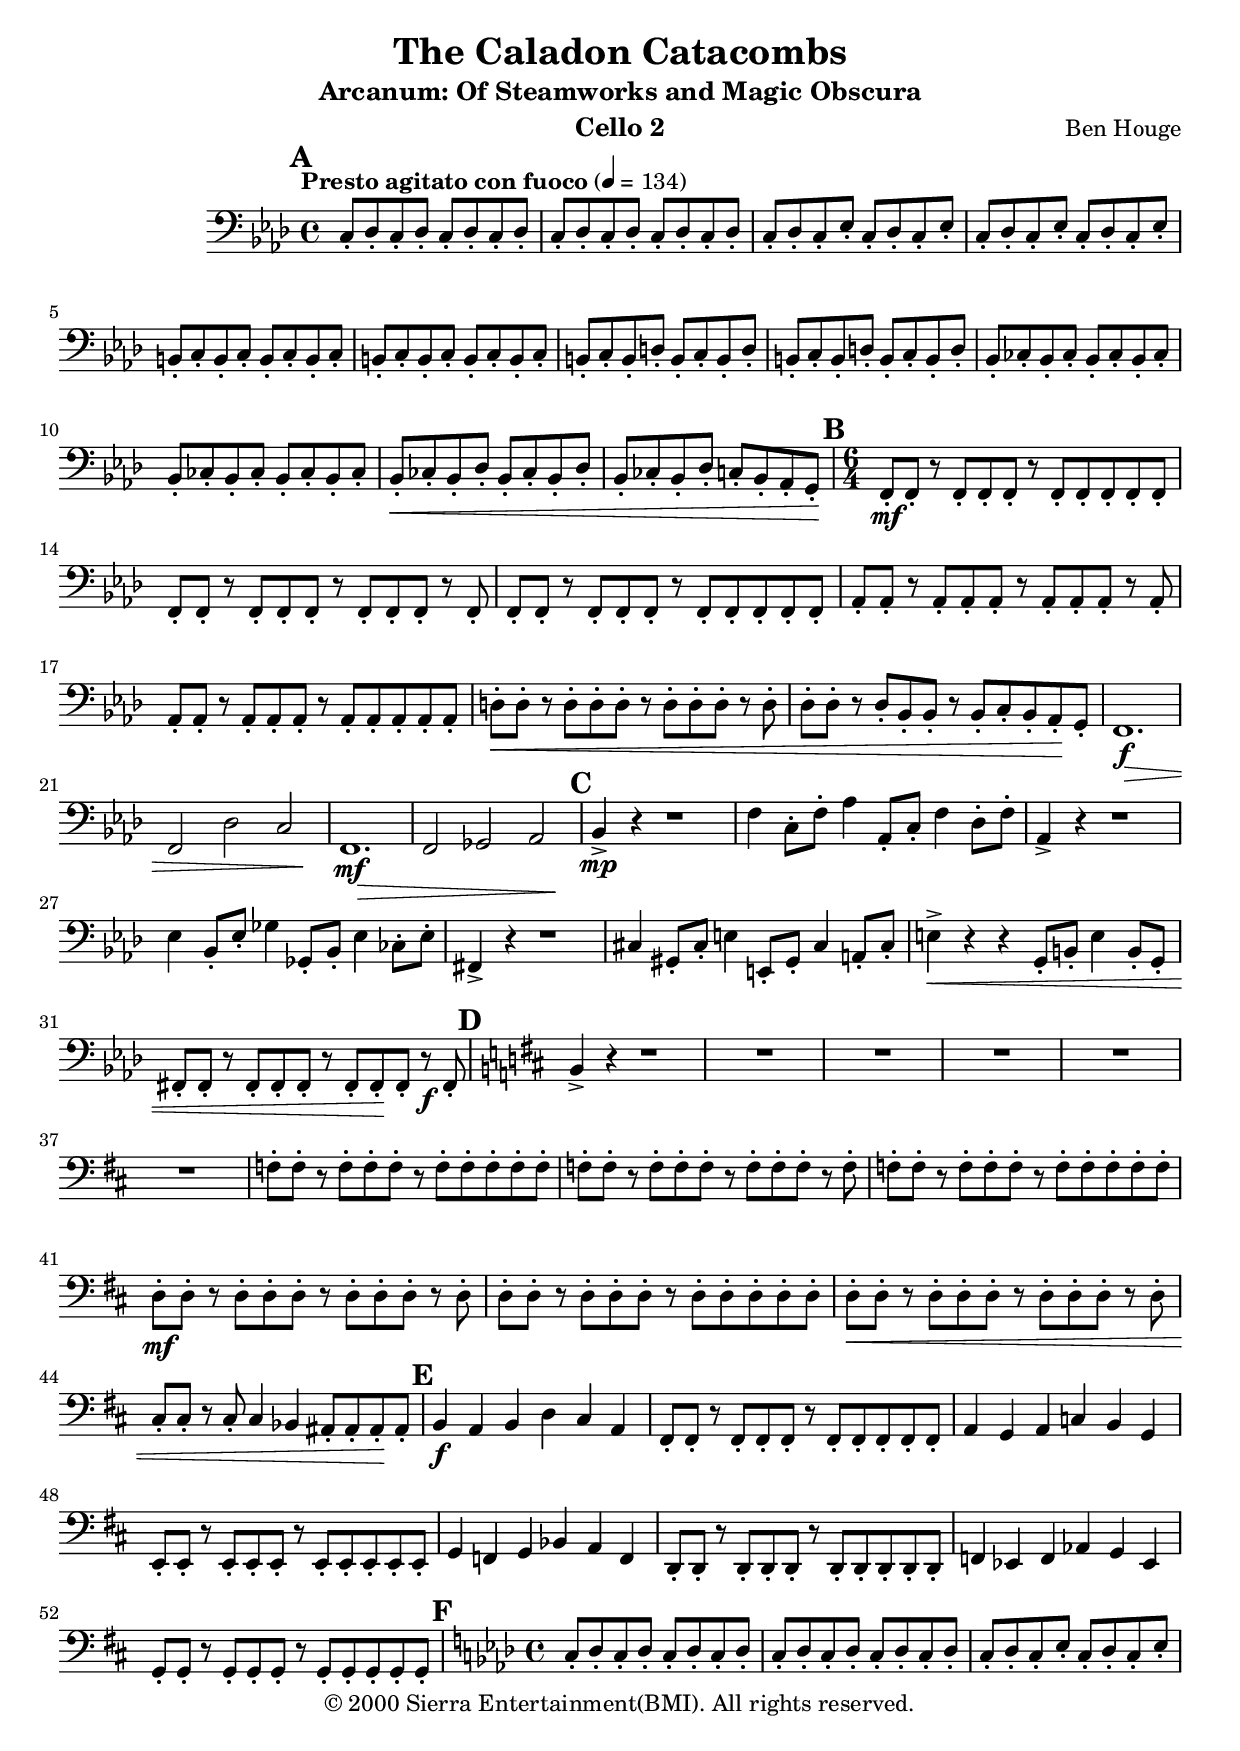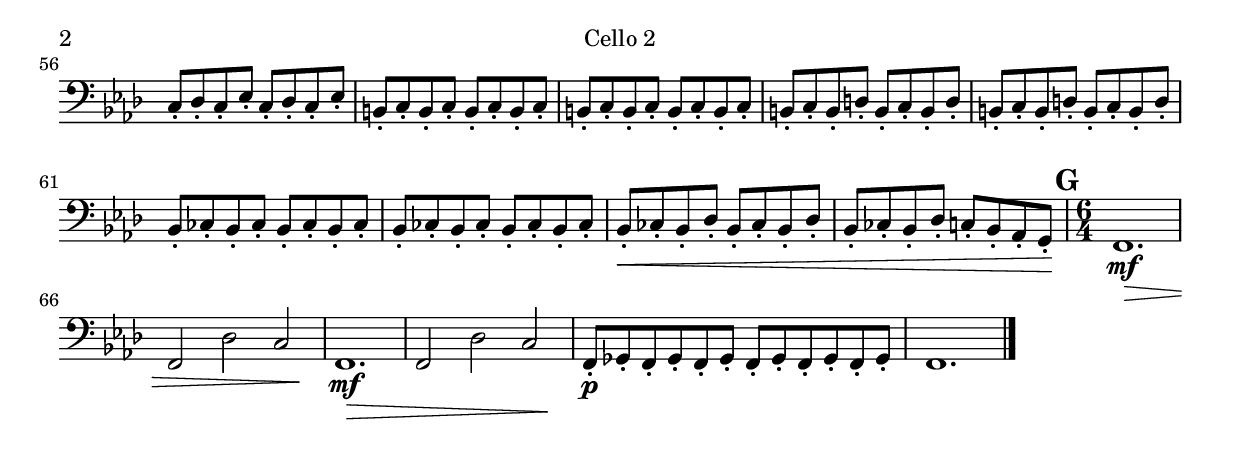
\include "src/header.ly"
\include "src/settings.ly"
celloTwo = \relative c {

  \defaultTempo
  \aTime
  \aKey
  \clef bass

  \tag #'part { \mark \default }

  \repeat unfold 2 {\repeat unfold 4 {c8-. des8-.}}
  \repeat unfold 2 {\repeat unfold 2 {c8-. des8-. c8-. es8-.}}

  \repeat unfold 2 {\repeat unfold 4 {h8-. c8-.}}
  \repeat unfold 2 {\repeat unfold 2 {h8-. c8-. h8-. d8-.}}
  
  \repeat unfold 2 {\repeat unfold 4 {b8-. ces8-.}}
  b8-.\< ces8-. b8-. des8-. b8-. ces8-. b8-. des8-.
  b8-. ces8-. b8-. des8-. c8-. b8-. as8-. g8-.\!

  \tag #'part { \mark \default }
  \bTime

  f8-.\mf f-. r f-. f-. f-. r f-. f-. f-. f-. f-.
  f8-. f-. r f-. f-. f-. r f-. f-. f-. r f-.
  f8-. f-. r f-. f-. f-. r f-. f-. f-. f-. f-.
  as8-. as-. r as-. as-. as-. r as-. as-. as-. r as-.
  as8-. as-. r as-. as-. as-. r as-. as-. as-. as-. as-.

  d8-.\< d-. r d-. d-. d-. r d-. d-. d-. r d-.
  des8-. des-. r des-. b-. b-. r b-. c-. b-. as-.\! g-.

  << f1.\f {s4 s1\> s4} >>
  << {f2 des'2 c2} {s1 s4 s4\!} >>
  << f,1.\mf {s4. s1\> s8} >>
  << {f2 ges2 as2} {s1 s4 s4\!}>>

  \tag #'part { \mark \default }

  b4->\mp r4 r1
  f'4 c8-. f8-. as4 as,8-. c8-. f4 des8-. f8-.
  as,4-> r4 r1
  es'4 b8-. es8-. ges4 ges,8-. b8-. es4 ces8-. es8-.
  fis,4-> r4 r1
  cis'4 gis8-. cis8-. e4 e,8-. gis8-. cis4 a8-. cis-.
  e4->\< r4 r4 g,8-. h8-. e4 h8-. g8-.
  fis8-. fis-. r fis-. fis-. fis-. r fis-. fis-.\! fis-. r\f fis-.

  \tag #'part {\mark \default}
  \bKey

  h4-> r4 r1
  R1.*5

  f'8-. f-. r f-. f-. f-. r f-. f-. f-. f-. f-.
  f8-. f-. r f-. f-. f-. r f-. f-. f-. r f-.
  f8-. f-. r f-. f-. f-. r f-. f-. f-. f-. f-.
  d8-.\mf d-. r d-. d-. d-. r d-. d-. d-. r d-.
  d8-. d-. r d-. d-. d-. r d-. d-. d-. d-. d-.
  d8-.\< d-. r d-. d-. d-. r d-. d-. d-. r d-.
  cis8-. cis8-. r8 cis8-. cis4 b4 ais8-. ais8-. ais8-.\! ais8-.

  \tag #'part {\mark \default}

  h4\f a h d cis a
  fis8-. fis-. r fis-. fis-. fis-. r fis-. fis-. fis-. fis-. fis-.
  a4 g a c h g
  e8-. e-. r e-. e-. e-. r e-. e-. e-. e-. e-.
  g4 f g b a f
  d8-. d-. r d-. d-. d-. r d-. d-. d-. d-. d-.
  f4 es f as g es
  g8-. g-. r g-. g-. g-. r g-. g-. g-. g-. g-.

  \tag #'part {\mark \default}
  \aKey
  \aTime

  \repeat unfold 2 {\repeat unfold 4 {c8-. des8-.}}
  \repeat unfold 2 {\repeat unfold 2 {c8-. des8-. c8-. es8-.}}

  \repeat unfold 2 {\repeat unfold 4 {h8-. c8-.}}
  \repeat unfold 2 {\repeat unfold 2 {h8-. c8-. h8-. d8-.}}
  
  \repeat unfold 2 {\repeat unfold 4 {b8-. ces8-.}}
  b8-.\< ces8-. b8-. des8-. b8-. ces8-. b8-. des8-.
  b8-. ces8-. b8-. des8-. c8-. b8-. as8-. g8-.\!

  \tag #'part {\mark \default}
  \bTime

  << f1.\mf {s4 s1\> s4}>>
  << { f2 des'2 c2 } {s1 s4 s4\!} >>
  << f,1.\mf {s4 s1\> s4}>>
  << { f2 des'2 c2 } {s1 s4 s4\!} >>

  f,8-.\p ges8-. f8-. ges8-. f8-. ges8-. f8-. ges8-. f8-. ges8-. f8-. ges8-.
  f1.

  \bar "|."
}


\header {
    instrument = "Cello 2"
}

\score {
  \new Score {
  \set Score.markFormatter = #format-mark-box-numbers
  <<
    \new Staff <<
      \set Staff.midiInstrument = "accordion"
      \removeWithTag #'score \celloTwo
    >>
  >>
  }
  \layout {
    \include "src/layout.ly"
  }
  \midi{}
}
\paper {
  indent = 25
}
